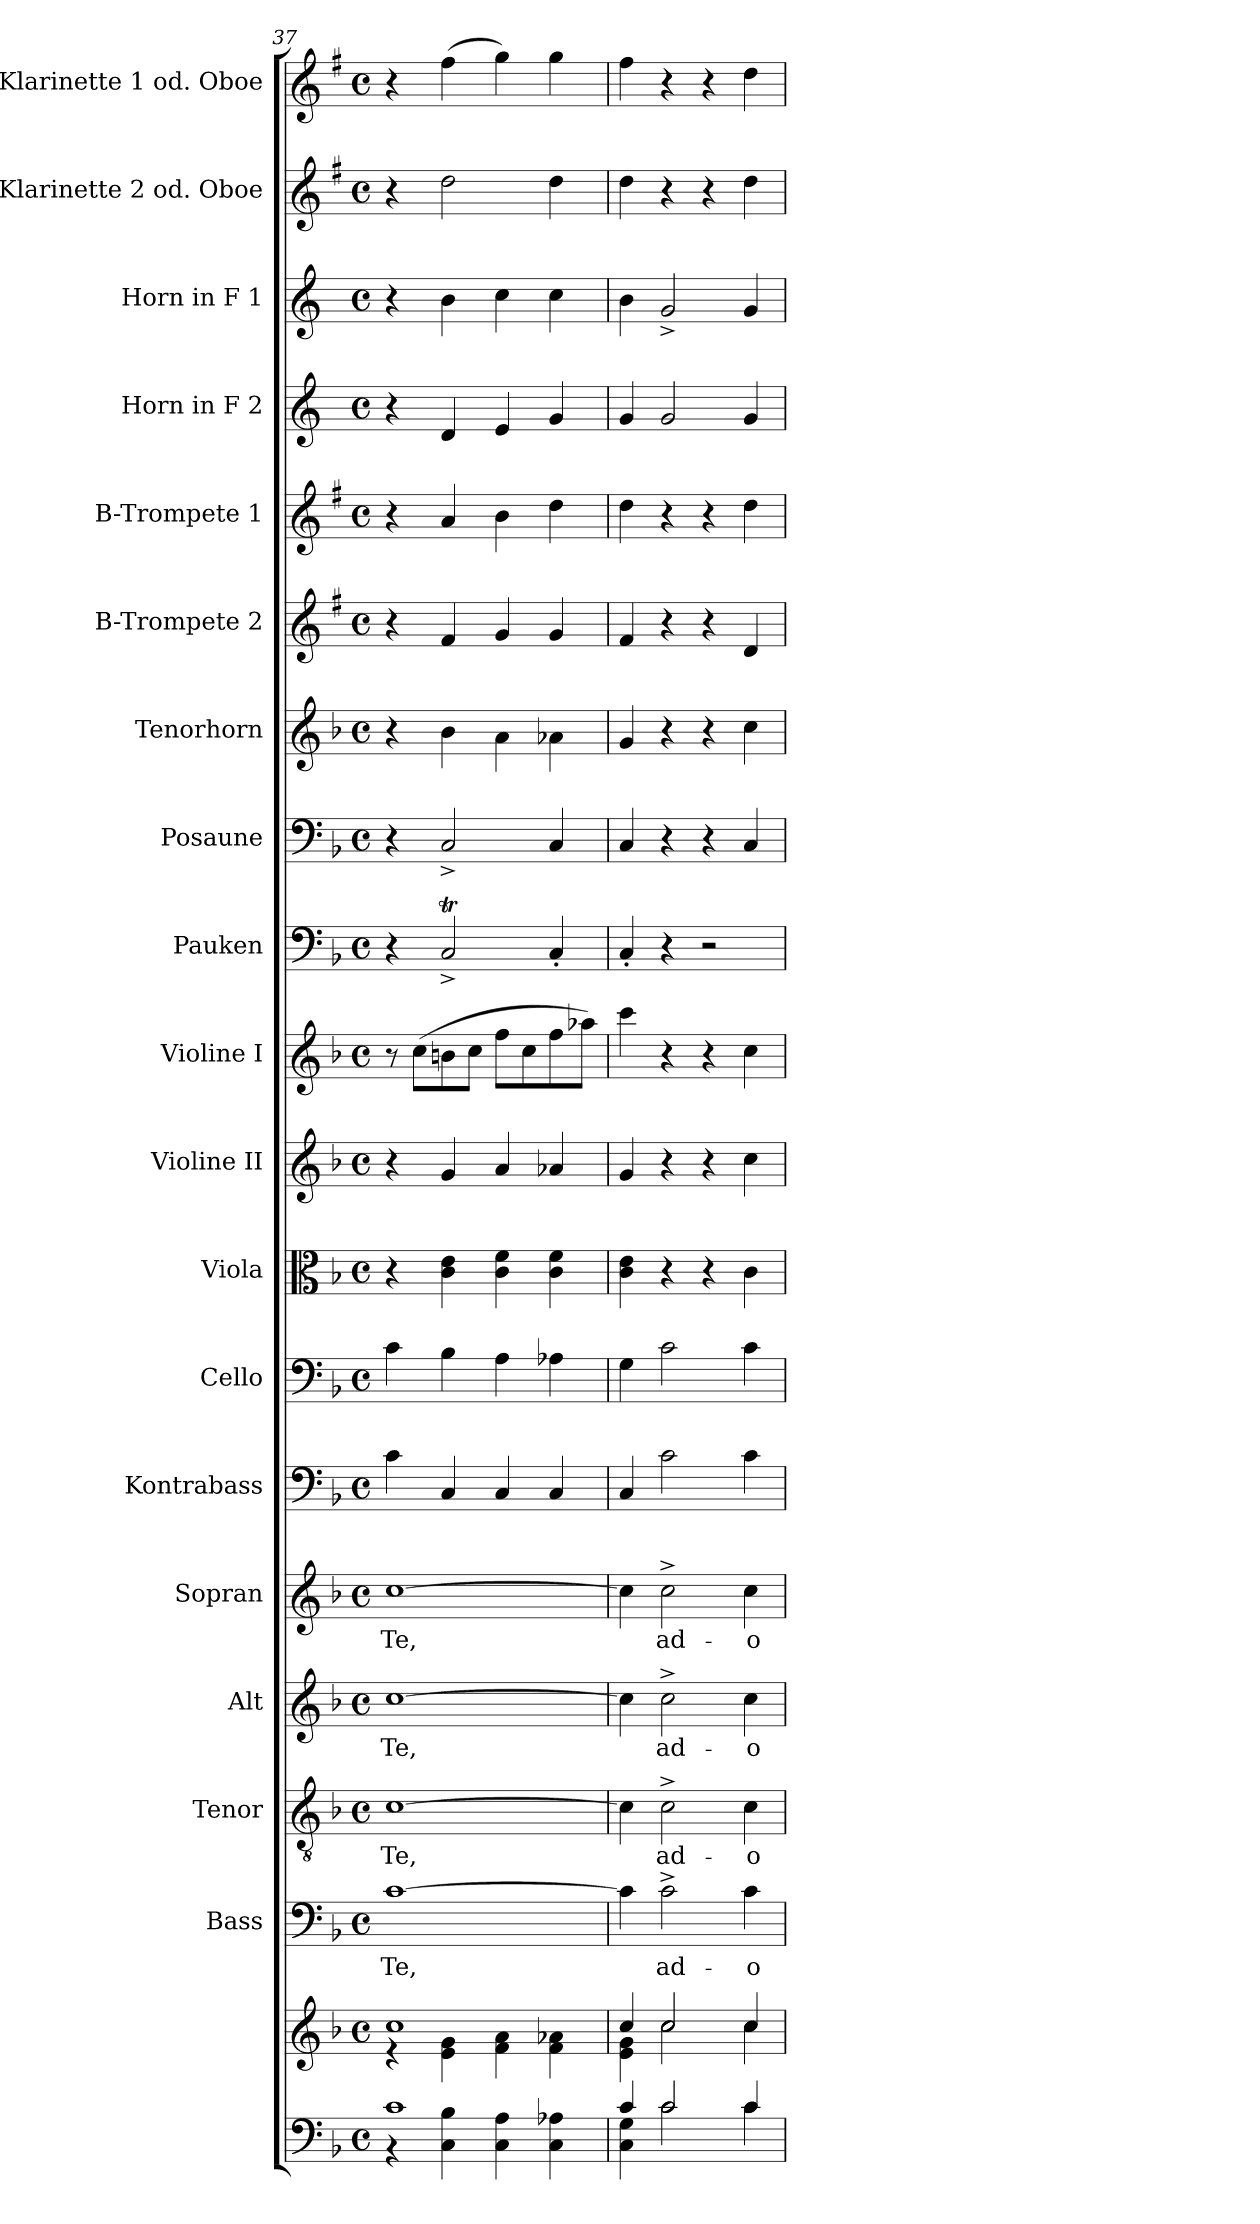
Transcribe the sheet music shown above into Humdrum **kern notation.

**kern	**kern	**kern	**text	**kern	**text	**kern	**text	**kern	**text	**kern	**kern	**kern	**kern	**kern	**kern	**kern	**kern	**kern	**kern	**kern	**kern	**kern	**kern
*part19	*part19	*part18	*part18	*part17	*part17	*part16	*part16	*part15	*part15	*part14	*part13	*part12	*part11	*part10	*part9	*part8	*part7	*part6	*part5	*part4	*part3	*part2	*part1
*staff20	*staff19	*staff18	*staff18	*staff17	*staff17	*staff16	*staff16	*staff15	*staff15	*staff14	*staff13	*staff12	*staff11	*staff10	*staff9	*staff8	*staff7	*staff6	*staff5	*staff4	*staff3	*staff2	*staff1
*	*	*I"Bass	*	*I"Tenor	*	*I"Alt	*	*I"Sopran	*	*I"Kontrabass	*I"Cello	*I"Viola	*I"Violine II	*I"Violine I	*I"Pauken	*I"Posaune	*I"Tenorhorn	*I"B-Trompete 2	*I"B-Trompete 1	*I"Horn in F 2	*I"Horn in F 1	*I"C-Klarinette 2 od. Oboe	*I"C-Klarinette 1 od. Oboe
*	*	*I'B.	*	*I'T.	*	*I'A.	*	*I'S.	*	*I'Kb.	*	*I'Vla.	*I'Vl. II	*I'Vl. I	*I'Pk.	*I'Pos.	*I'T. Hrn.	*I'B Trp. 2	*I'B Trp. 1	*	*	*I'C Kl. 2	*I'C Kl. 1
*clefF4	*clefG2	*clefF4	*	*clefGv2	*	*clefG2	*	*clefG2	*	*clefF4	*clefF4	*clefC3	*clefG2	*clefG2	*clefF4	*clefF4	*clefG2	*clefG2	*clefG2	*clefG2	*clefG2	*clefG2	*clefG2
*	*	*	*	*	*	*	*	*	*	*ITrd7c12	*	*	*	*	*	*	*ITrd8c14	*ITrd1c2	*ITrd1c2	*ITrd4c7	*ITrd4c7	*ITrd1c2	*ITrd1c2
*k[b-]	*k[b-]	*k[b-]	*	*k[b-]	*	*k[b-]	*	*k[b-]	*	*k[b-]	*k[b-]	*k[b-]	*k[b-]	*k[b-]	*k[b-]	*k[b-]	*k[b-]	*k[b-]	*k[b-]	*k[b-]	*k[b-]	*k[b-]	*k[b-]
*F:	*F:	*F:	*	*F:	*	*F:	*	*F:	*	*F:	*F:	*F:	*F:	*F:	*F:	*F:	*F:	*F:	*F:	*F:	*F:	*F:	*F:
*M4/4	*M4/4	*M4/4	*	*M4/4	*	*M4/4	*	*M4/4	*	*M4/4	*M4/4	*M4/4	*M4/4	*M4/4	*M4/4	*M4/4	*M4/4	*M4/4	*M4/4	*M4/4	*M4/4	*M4/4	*M4/4
*met(c)	*met(c)	*met(c)	*	*met(c)	*	*met(c)	*	*met(c)	*	*met(c)	*met(c)	*met(c)	*met(c)	*met(c)	*met(c)	*met(c)	*met(c)	*met(c)	*met(c)	*met(c)	*met(c)	*met(c)	*met(c)
=37	=37	=37	=37	=37	=37	=37	=37	=37	=37	=37	=37	=37	=37	=37	=37	=37	=37	=37	=37	=37	=37	=37	=37
*^	*^	*	*	*	*	*	*	*	*	*	*	*	*	*	*	*	*	*	*	*	*	*	*
!	!	!	!	!	!LO:LY:b	!	!LO:LY:b	!	!LO:LY:b	!	!LO:LY:b	!	!	!	!	!	!	!	!	!	!	!	!	!	!
1c	4r	1cc	4re	[1c	Te,	[1c	Te,	[1cc	Te,	[1cc	Te,	4C\	4c\	4r	4r	8r	4r	4r	4r	4r	4r	4r	4r	4r	4r
.	.	.	.	.	.	.	.	.	.	.	.	.	.	.	.	(>8cc\L	.	.	.	.	.	.	.	.	.
.	4C\ 4B-\	.	4e\ 4g\	.	.	.	.	.	.	.	.	4CC/	4B-\	4c\ 4e\	4g/	8bn\	2CT^</	2C^</	4B-\	4e/	4g/	4G/	4e\	2cc\	(>4ee\
.	.	.	.	.	.	.	.	.	.	.	.	.	.	.	.	8cc\J	.	.	.	.	.	.	.	.	.
.	4C\ 4A\	.	4f\ 4a\	.	.	.	.	.	.	.	.	4CC/	4A\	4c\ 4f\	4a/	8ff\L	.	.	4A\	4f/	4a\	4A/	4f\	.	4ff\)
.	.	.	.	.	.	.	.	.	.	.	.	.	.	.	.	8cc\	.	.	.	.	.	.	.	.	.
.	4C\ 4A-X\	.	4f\ 4a-X\	.	.	.	.	.	.	.	.	4CC/	4A-\	4c\ 4f\	4a-X/	8ff\	4C'</	4C/	4A-X\	4f/	4cc\	4c/	4f\	4cc\	4ff\
.	.	.	.	.	.	.	.	.	.	.	.	.	.	.	.	8aa-X\J)	.	.	.	.	.	.	.	.	.
=38	=38	=38	=38	=38	=38	=38	=38	=38	=38	=38	=38	=38	=38	=38	=38	=38	=38	=38	=38	=38	=38	=38	=38	=38	=38
4c/	4C\ 4G\	4cc/	4e\ 4g\	4c\]	.	4c\]	.	4cc\]	.	4cc\]	.	4CC/	4G\	4c\ 4e\	4g/	4ccc\	4C'</	4C/	4G/	4e/	4cc\	4c/	4e\	4cc\	4ee\
!	!	!	!	!	!LO:LY:b	!	!LO:LY:b	!	!LO:LY:b	!	!LO:LY:b	!	!	!	!	!	!	!	!	!	!	!	!	!	!
2c/	2c\	2cc/	2cc\	2c^>\	ad-	2c^>\	ad-	2cc^>\	ad-	2cc^>\	ad-	2C\	2c\	4r	4r	4r	4r	4r	4r	4r	4r	2c/	2c^</	4r	4r
.	.	.	.	.	.	.	.	.	.	.	.	.	.	4r	4r	4r	2r	4r	4r	4r	4r	.	.	4r	4r
!	!	!	!	!	!LO:LY:b	!	!LO:LY:b	!	!LO:LY:b	!	!LO:LY:b	!	!	!	!	!	!	!	!	!	!	!	!	!	!
4c/	4c\	4cc/	4cc\	4c\	-o-	4c\	-o-	4cc\	-o-	4cc\	-o-	4C\	4c\	4c\	4cc\	4cc\	.	4C/	4c\	4c/	4cc\	4c/	4c/	4cc\	4cc\
*v	*v	*	*	*	*	*	*	*	*	*	*	*	*	*	*	*	*	*	*	*	*	*	*	*	*
*	*v	*v	*	*	*	*	*	*	*	*	*	*	*	*	*	*	*	*	*	*	*	*	*	*
=	=	=	=	=	=	=	=	=	=	=	=	=	=	=	=	=	=	=	=	=	=	=	=
*-	*-	*-	*-	*-	*-	*-	*-	*-	*-	*-	*-	*-	*-	*-	*-	*-	*-	*-	*-	*-	*-	*-	*-
